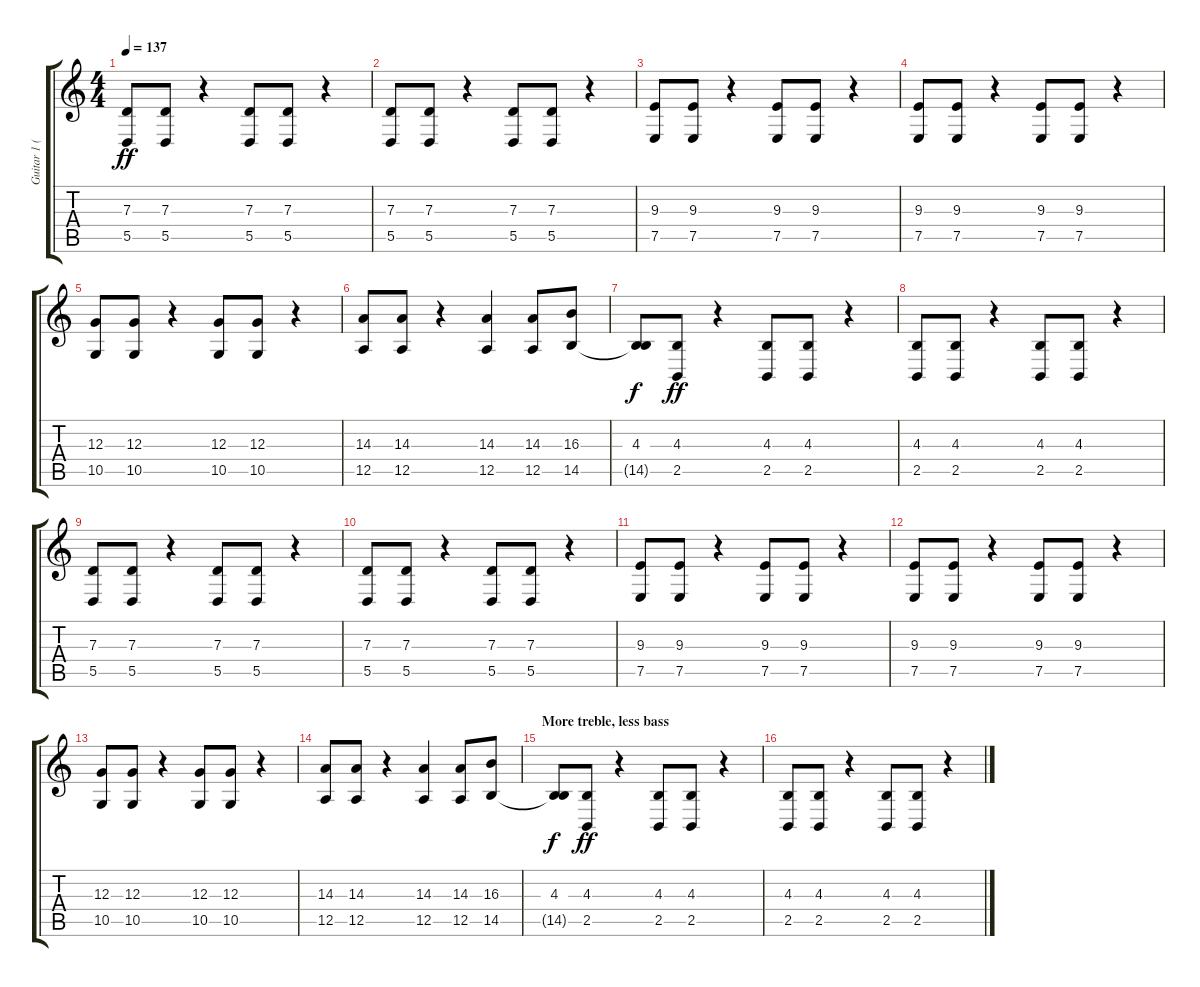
\track ("Guitar 1 (Drop D)" "Guitar 1 (") {instrument lead5charang}
\staff {score tabs}
\tuning (E4 B3 G3 D3 A2 D2) {hide}
\ts (4 4)
\tempo 137
\clef g2
\ks c
(7.3 5.5).8{dy ff} (7.3 5.5).8 r.4 (7.3 5.5).8 (7.3 5.5).8 r.4 |
(7.3 5.5).8 (7.3 5.5).8 r.4 (7.3 5.5).8 (7.3 5.5).8 r.4 |
(9.3 7.5).8 (9.3 7.5).8 r.4 (9.3 7.5).8 (9.3 7.5).8 r.4 |
(9.3 7.5).8 (9.3 7.5).8 r.4 (9.3 7.5).8 (9.3 7.5).8 r.4 |
(12.3 10.5).8 (12.3 10.5).8 r.4 (12.3 10.5).8 (12.3 10.5).8 r.4 |
(14.3 12.5).8 (14.3 12.5).8 r.4 (14.3 12.5).4 (14.3 12.5).8 (16.3 14.5).8 |
(4.3 14.5{t}).8{dy f instrument lead2sawtooth} (4.3 2.5).8{dy ff} r.4 (4.3 2.5).8 (4.3 2.5).8 r.4 |
(4.3 2.5).8 (4.3 2.5).8 r.4 (4.3 2.5).8 (4.3 2.5).8 r.4 |
(7.3 5.5).8 (7.3 5.5).8 r.4 (7.3 5.5).8 (7.3 5.5).8 r.4 |
(7.3 5.5).8 (7.3 5.5).8 r.4 (7.3 5.5).8 (7.3 5.5).8 r.4 |
(9.3 7.5).8 (9.3 7.5).8 r.4 (9.3 7.5).8 (9.3 7.5).8 r.4 |
(9.3 7.5).8 (9.3 7.5).8 r.4 (9.3 7.5).8 (9.3 7.5).8 r.4 |
(12.3 10.5).8 (12.3 10.5).8 r.4 (12.3 10.5).8 (12.3 10.5).8 r.4 |
(14.3 12.5).8 (14.3 12.5).8 r.4 (14.3 12.5).4 (14.3 12.5).8 (16.3 14.5).8 |
\section ("" "More treble, less bass")
(4.3 14.5{t}).8{dy f instrument lead2sawtooth} (4.3 2.5).8{dy ff} r.4 (4.3 2.5).8 (4.3 2.5).8 r.4 |
(4.3 2.5).8 (4.3 2.5).8 r.4 (4.3 2.5).8 (4.3 2.5).8 r.4
